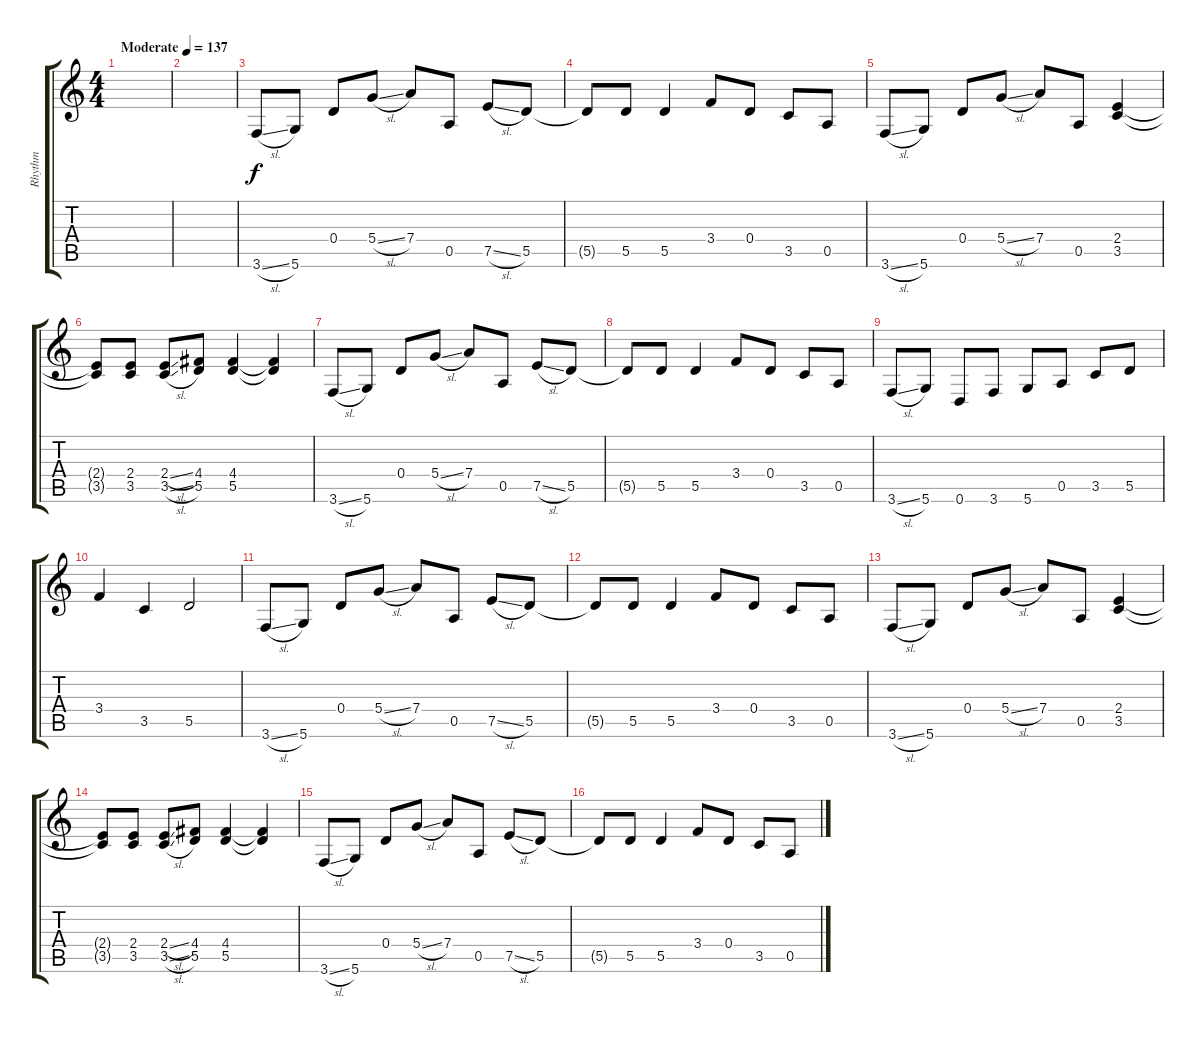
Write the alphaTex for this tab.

\track ("Rhythm" "Rhythm") {instrument acousticguitarsteel}
\staff {score tabs}
\tuning (E4 B3 G3 D3 A2 D2) {hide}
\ts (4 4)
\tempo (137 "Moderate")
\clef g2
\ks c
|
|
3.6{sl}.8 5.6.8 0.4.8 5.4{sl}.8 7.4.8 0.5.8 7.5{sl}.8 5.5.8 |
5.5{t}.8 5.5.8 5.5.4 3.4.8 0.4.8 3.5.8 0.5.8 |
3.6{sl}.8 5.6.8 0.4.8 5.4{sl}.8 7.4.8 0.5.8 (2.4 3.5).4 |
(2.4{t} 3.5{t}).8 (2.4 3.5).8 (2.4{sl} 3.5{sl}).8 (4.4 5.5).8 (4.4 5.5).4 (4.4{t} 5.5{t}).4 |
3.6{sl}.8 5.6.8 0.4.8 5.4{sl}.8 7.4.8 0.5.8 7.5{sl}.8 5.5.8 |
5.5{t}.8 5.5.8 5.5.4 3.4.8 0.4.8 3.5.8 0.5.8 |
3.6{sl}.8 5.6.8 0.6.8 3.6.8 5.6.8 0.5.8 3.5.8 5.5.8 |
3.4.4 3.5.4 5.5.2 |
3.6{sl}.8 5.6.8 0.4.8 5.4{sl}.8 7.4.8 0.5.8 7.5{sl}.8 5.5.8 |
5.5{t}.8 5.5.8 5.5.4 3.4.8 0.4.8 3.5.8 0.5.8 |
3.6{sl}.8 5.6.8 0.4.8 5.4{sl}.8 7.4.8 0.5.8 (2.4 3.5).4 |
(2.4{t} 3.5{t}).8 (2.4 3.5).8 (2.4{sl} 3.5{sl}).8 (4.4 5.5).8 (4.4 5.5).4 (4.4{t} 5.5{t}).4 |
3.6{sl}.8 5.6.8 0.4.8 5.4{sl}.8 7.4.8 0.5.8 7.5{sl}.8 5.5.8 |
5.5{t}.8 5.5.8 5.5.4 3.4.8 0.4.8 3.5.8 0.5.8
